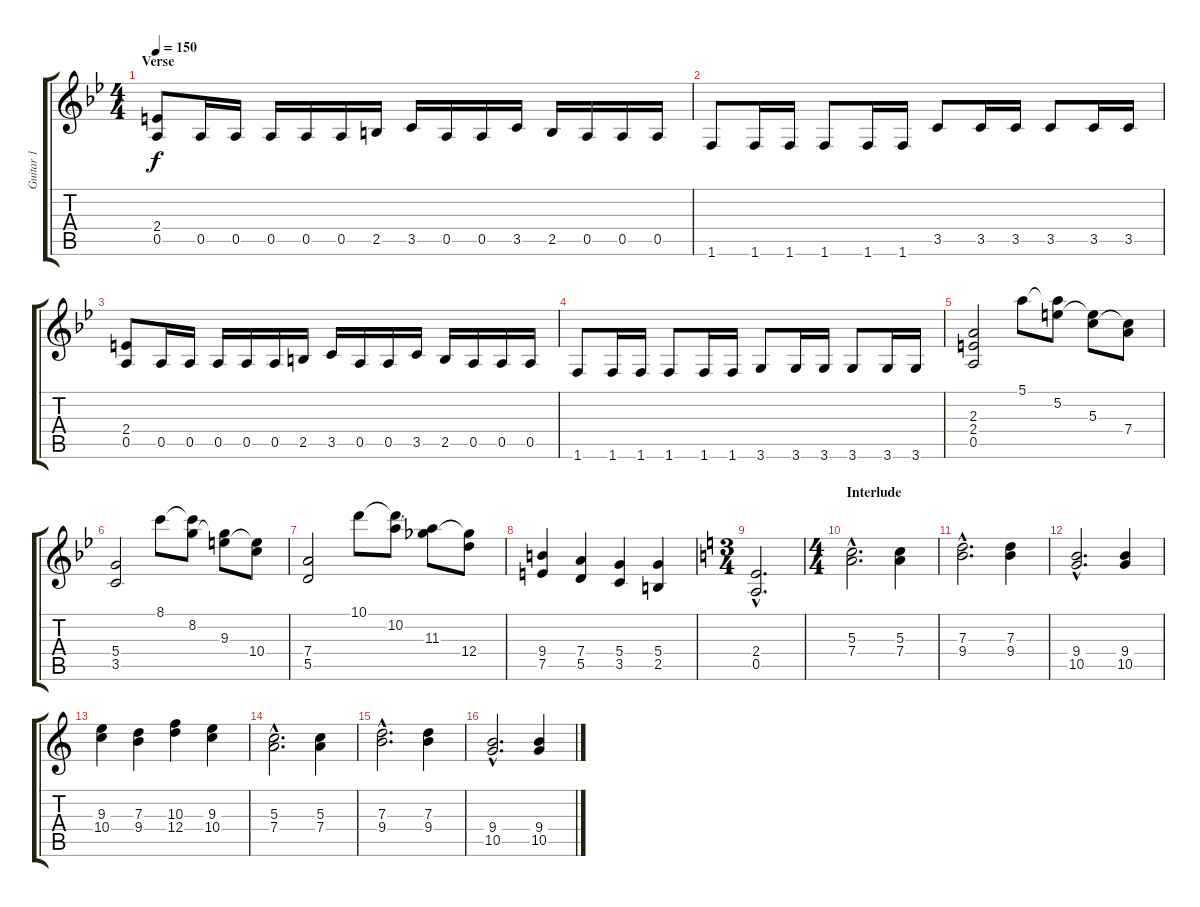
\track ("Guitar 1" "Guitar 1") {instrument distortionguitar}
\staff {score tabs}
\tuning (E4 B3 G3 D3 A2 E2) {hide}
\ts (4 4)
\section ("" "Verse")
\tempo 150
\clef g2
\ks gminor
(2.4 0.5).8{dy f} 0.5.16 0.5.16 0.5.16 0.5.16 0.5.16 2.5.16 3.5.16 0.5.16 0.5.16 3.5.16 2.5.16 0.5.16 0.5.16 0.5.16 |
1.6.8 1.6.16 1.6.16 1.6.8 1.6.16 1.6.16 3.5.8 3.5.16 3.5.16 3.5.8 3.5.16 3.5.16 |
(2.4 0.5).8 0.5.16 0.5.16 0.5.16 0.5.16 0.5.16 2.5.16 3.5.16 0.5.16 0.5.16 3.5.16 2.5.16 0.5.16 0.5.16 0.5.16 |
1.6.8 1.6.16 1.6.16 1.6.8 1.6.16 1.6.16 3.6.8 3.6.16 3.6.16 3.6.8 3.6.16 3.6.16 |
(2.3 2.4 0.5).2 5.1.8 (5.1{t} 5.2).8 (5.2{t} 5.3).8 (5.3{t} 7.4).8 |
(5.4 3.5).2 8.1.8 (8.1{t} 8.2).8 (8.2{t} 9.3).8 (9.3{t} 10.4).8 |
(7.4 5.5).2 10.1.8 (10.1{t} 10.2).8 (10.2{t} 11.3).8 (11.3{t} 12.4).8 |
(9.4 7.5).4 (7.4 5.5).4 (5.4 3.5).4 (5.4 2.5).4 |
\ts (3 4)
\ks aminor
(2.4{hac} 0.5{hac}).2{d} |
\ts (4 4)
\section ("" "Interlude")
\ks c
(5.3{hac} 7.4{hac}).2{d} (5.3 7.4).4 |
(7.3{hac} 9.4{hac}).2{d} (7.3 9.4).4 |
(9.4{hac} 10.5{hac}).2{d} (9.4 10.5).4 |
(9.3 10.4).4 (7.3 9.4).4 (10.3 12.4).4 (9.3 10.4).4 |
(5.3{hac} 7.4{hac}).2{d} (5.3 7.4).4 |
(7.3{hac} 9.4{hac}).2{d} (7.3 9.4).4 |
(9.4{hac} 10.5{hac}).2{d} (9.4 10.5).4
